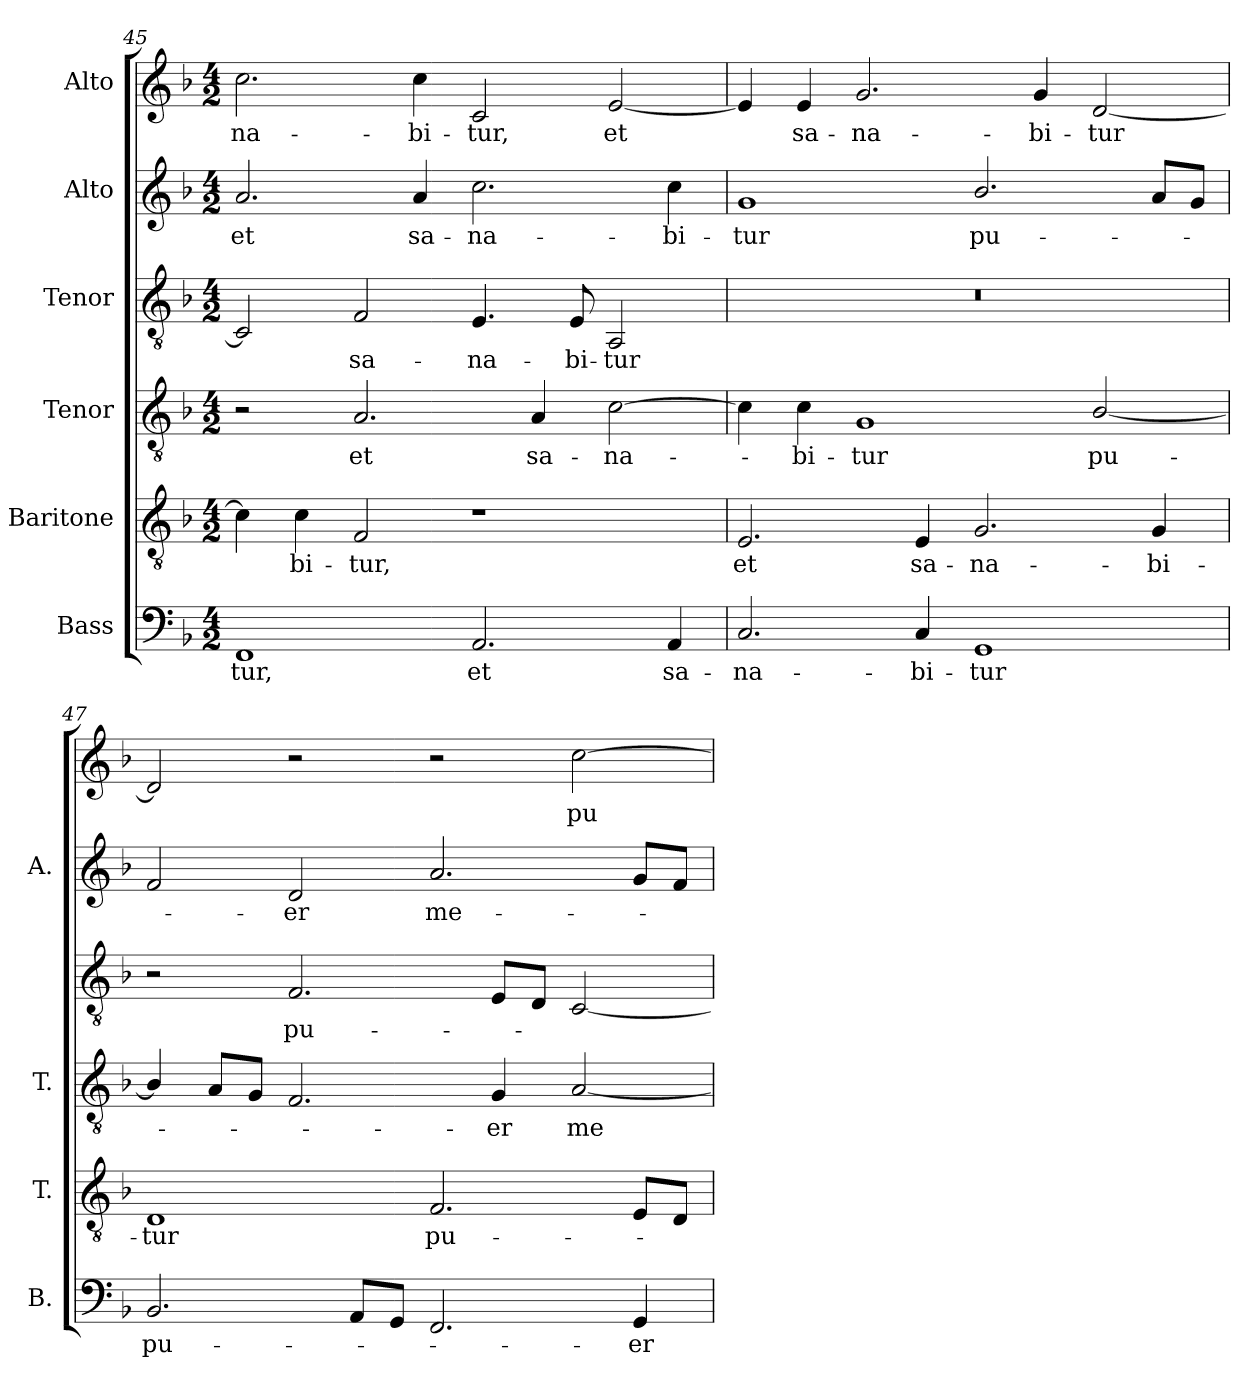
**kern	**text	**kern	**text	**kern	**text	**kern	**text	**kern	**text	**kern	**text
*part6	*part6	*part5	*part5	*part4	*part4	*part3	*part3	*part2	*part2	*part1	*part1
*staff6	*staff6	*staff5	*staff5	*staff4	*staff4	*staff3	*staff3	*staff2	*staff2	*staff1	*staff1
*I"Bass	*	*I"Baritone	*	*I"Tenor	*	*I"Tenor	*	*I"Alto	*	*I"Alto	*
*I'B.	*	*I'T.	*	*I'T.	*	*	*	*I'A.	*	*	*
*clefF4	*	*clefGv2	*	*clefGv2	*	*clefGv2	*	*clefG2	*	*clefG2	*
*	*	*ITrd7c12	*	*ITrd7c12	*	*	*	*	*	*	*
*k[b-]	*	*k[b-]	*	*k[b-]	*	*k[b-]	*	*k[b-]	*	*k[b-]	*
*F:	*	*F:	*	*F:	*	*F:	*	*F:	*	*F:	*
*M4/2	*	*M4/2	*	*M4/2	*	*M4/2	*	*M4/2	*	*M4/2	*
=45	=45	=45	=45	=45	=45	=45	=45	=45	=45	=45	=45
!	!LO:LY:b:color=#000000	!	!	!	!	!	!	!	!	!	!
!	!	!	!	!	!	!	!	!	!LO:LY:b:color=#000000	!	!
!	!	!	!	!	!	!	!	!	!	!	!LO:LY:b:color=#000000
1FFi	-tur,	4Ci\]	.	2r	.	2Ci/]	.	2.ai/	et	2.cci\	-na-
!	!	!	!LO:LY:b:color=#000000	!	!	!	!	!	!	!	!
.	.	4Ci\	-bi-	.	.	.	.	.	.	.	.
!	!	!	!LO:LY:b:color=#000000	!	!	!	!	!	!	!	!
!	!	!	!	!	!LO:LY:b:color=#000000	!	!	!	!	!	!
!	!	!	!	!	!	!	!LO:LY:b:color=#000000	!	!	!	!
.	.	2FFi/	-tur,	2.AAi/	et	2Fi/	sa-	.	.	.	.
!	!	!	!	!	!	!	!	!	!LO:LY:b:color=#000000	!	!
!	!	!	!	!	!	!	!	!	!	!	!LO:LY:b:color=#000000
.	.	.	.	.	.	.	.	4ai/	sa-	4cci\	-bi-
!	!LO:LY:b:color=#000000	!	!	!	!	!	!	!	!	!	!
!	!	!	!	!	!	!	!LO:LY:b:color=#000000	!	!	!	!
!	!	!	!	!	!	!	!	!	!LO:LY:b:color=#000000	!	!
!	!	!	!	!	!	!	!	!	!	!	!LO:LY:b:color=#000000
2.AAi/	et	1r	.	.	.	4.Ei/	-na-	2.cci\	-na-	2ci/	-tur,
!	!	!	!	!	!LO:LY:b:color=#000000	!	!	!	!	!	!
.	.	.	.	4AAi/	sa-	.	.	.	.	.	.
!	!	!	!	!	!	!	!LO:LY:b:color=#000000	!	!	!	!
.	.	.	.	.	.	8Ei/	-bi-	.	.	.	.
!	!	!	!	!	!LO:LY:b:color=#000000	!	!	!	!	!	!
!	!	!	!	!	!	!	!LO:LY:b:color=#000000	!	!	!	!
!	!	!	!	!	!	!	!	!	!	!	!LO:LY:b:color=#000000
.	.	.	.	[2Ci\	-na-	2AAi/	-tur	.	.	[2ei/	et
!	!LO:LY:b:color=#000000	!	!	!	!	!	!	!	!	!	!
!	!	!	!	!	!	!	!	!	!LO:LY:b:color=#000000	!	!
4AAi/	sa-	.	.	.	.	.	.	4cci\	-bi-	.	.
!!LO:PB:g=z
=46	=46	=46	=46	=46	=46	=46	=46	=46	=46	=46	=46
!	!LO:LY:b:color=#000000	!	!	!	!	!	!	!	!	!	!
!	!	!	!LO:LY:b:color=#000000	!	!	!LO:N:vis=1	!	!	!	!	!
!	!	!	!	!	!	!	!	!	!LO:LY:b:color=#000000	!	!
2.Ci/	-na-	2.EEi/	et	4Ci\]	.	0r	.	1gi	-tur	4ei/]	.
!	!	!	!	!	!LO:LY:b:color=#000000	!	!	!	!	!	!
!	!	!	!	!	!	!	!	!	!	!	!LO:LY:b:color=#000000
.	.	.	.	4Ci\	-bi-	.	.	.	.	4ei/	sa-
!	!	!	!	!	!LO:LY:b:color=#000000	!	!	!	!	!	!
!	!	!	!	!	!	!	!	!	!	!	!LO:LY:b:color=#000000
.	.	.	.	1GGi	-tur	.	.	.	.	2.gi/	-na-
!	!LO:LY:b:color=#000000	!	!	!	!	!	!	!	!	!	!
!	!	!	!LO:LY:b:color=#000000	!	!	!	!	!	!	!	!
4Ci/	-bi-	4EEi/	sa-	.	.	.	.	.	.	.	.
!	!LO:LY:b:color=#000000	!	!	!	!	!	!	!	!	!	!
!	!	!	!LO:LY:b:color=#000000	!	!	!	!	!	!	!	!
!	!	!	!	!	!	!	!	!	!LO:LY:b:color=#000000	!	!
1GGi	-tur	2.GGi/	-na-	.	.	.	.	2.b-i/	pu-	.	.
!	!	!	!	!	!	!	!	!	!	!	!LO:LY:b:color=#000000
.	.	.	.	.	.	.	.	.	.	4gi/	-bi-
!	!	!	!	!	!LO:LY:b:color=#000000	!	!	!	!	!	!
!	!	!	!	!	!	!	!	!	!	!	!LO:LY:b:color=#000000
.	.	.	.	[2BB-i/	pu-	.	.	.	.	[2di/	-tur
!	!	!	!LO:LY:b:color=#000000	!	!	!	!	!	!	!	!
.	.	4GGi/	-bi-	.	.	.	.	8ai/L	.	.	.
.	.	.	.	.	.	.	.	8gi/J	.	.	.
=47	=47	=47	=47	=47	=47	=47	=47	=47	=47	=47	=47
!	!LO:LY:b:color=#000000	!	!	!	!	!	!	!	!	!	!
!	!	!	!LO:LY:b:color=#000000	!	!	!	!	!	!	!	!
2.BB-i/	pu-	1DDi	-tur	4BB-i/]	.	2r	.	2fi/	.	2di/]	.
.	.	.	.	8AAi/L	.	.	.	.	.	.	.
.	.	.	.	8GGi/J	.	.	.	.	.	.	.
!	!	!	!	!	!	!	!LO:LY:b:color=#000000	!	!	!	!
!	!	!	!	!	!	!	!	!	!LO:LY:b:color=#000000	!	!
.	.	.	.	2.FFi/	.	2.Fi/	pu-	2di/	-er	2r	.
8AAi/L	.	.	.	.	.	.	.	.	.	.	.
8GGi/J	.	.	.	.	.	.	.	.	.	.	.
!	!	!	!LO:LY:b:color=#000000	!	!	!	!	!	!	!	!
!	!	!	!	!	!	!	!	!	!LO:LY:b:color=#000000	!	!
2.FFi/	.	2.FFi/	pu-	.	.	.	.	2.ai/	me-	2r	.
!	!	!	!	!	!LO:LY:b:color=#000000	!	!	!	!	!	!
.	.	.	.	4GGi/	-er	8Ei/L	.	.	.	.	.
.	.	.	.	.	.	8Di/J	.	.	.	.	.
!	!	!	!	!	!LO:LY:b:color=#000000	!	!	!	!	!	!
!	!	!	!	!	!	!	!	!	!	!	!LO:LY:b:color=#000000
.	.	.	.	[2AAi/	me-	[2Ci/	.	.	.	[2cci\	pu-
!	!LO:LY:b:color=#000000	!	!	!	!	!	!	!	!	!	!
4GGi/	-er	8EEi/L	.	.	.	.	.	8gi/L	.	.	.
.	.	8DDi/J	.	.	.	.	.	8fi/J	.	.	.
=	=	=	=	=	=	=	=	=	=	=	=
*-	*-	*-	*-	*-	*-	*-	*-	*-	*-	*-	*-
